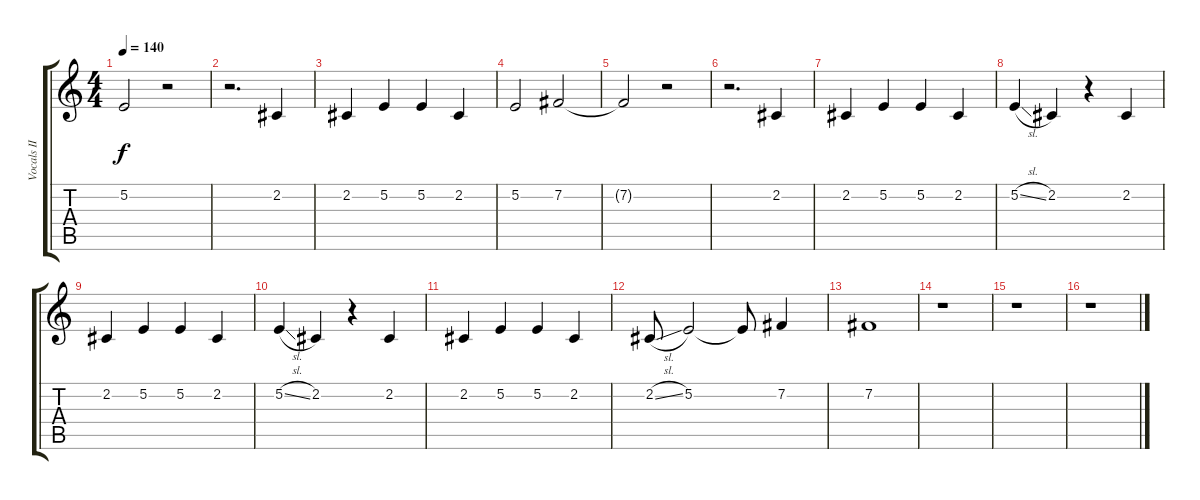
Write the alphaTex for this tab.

\track ("Vocals II" "Vocals II") {instrument voiceoohs}
\staff {score tabs}
\tuning (E4 B3 G3 D3 A2 E2) {hide}
\ts (4 4)
\tempo 140
\clef g2
\ks c
5.2{t}.2{dy f} r.2 |
r.2{d} 2.2.4 |
2.2.4 5.2.4 5.2.4 2.2.4 |
5.2.2 7.2.2 |
7.2{t}.2 r.2 |
r.2{d} 2.2.4 |
2.2.4 5.2.4 5.2.4 2.2.4 |
5.2{sl}.4 2.2.4 r.4 2.2.4 |
2.2.4 5.2.4 5.2.4 2.2.4 |
5.2{sl}.4 2.2.4 r.4 2.2.4 |
2.2.4 5.2.4 5.2.4 2.2.4 |
2.2{sl}.8 5.2.2 5.2{t}.8 7.2.4 |
7.2.1 |
r.1 |
r.1 |
r.1
